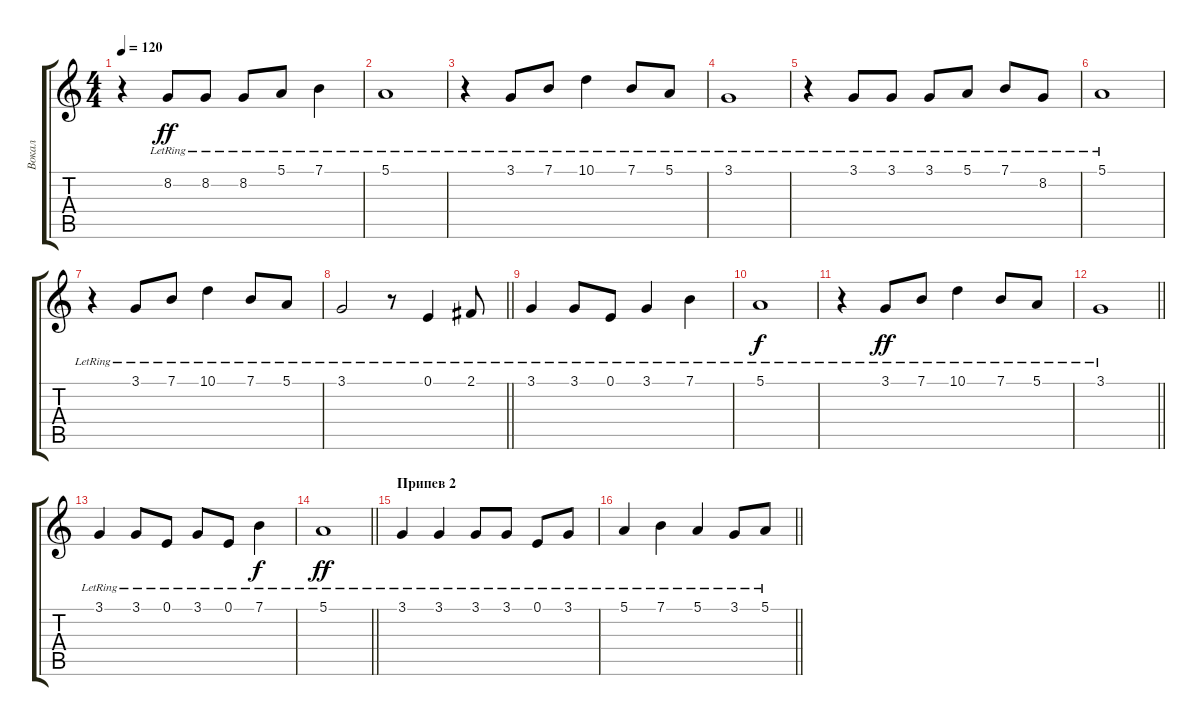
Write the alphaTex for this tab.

\track ("Вокал" "Вокал") {instrument acousticgrandpiano}
\staff {score tabs}
\tuning (E4 B3 G3 D3 A2 E2) {hide}
\ts (4 4)
\tempo 120
\clef g2
\ks c
r.4{dy ff} 8.2{lr}.8 8.2{lr}.8 8.2{lr}.8 5.1{lr}.8 7.1{lr}.4 |
5.1{lr}.1 |
r.4 3.1{lr}.8 7.1{lr}.8 10.1{lr}.4 7.1{lr}.8 5.1{lr}.8 |
3.1{lr}.1 |
r.4 3.1{lr}.8 3.1{lr}.8 3.1{lr}.8 5.1{lr}.8 7.1{lr}.8 8.2{lr}.8 |
5.1{lr}.1 |
r.4 3.1{lr}.8 7.1{lr}.8 10.1{lr}.4 7.1{lr}.8 5.1{lr}.8 |
\barLineRight lightlight
3.1{lr}.2 r.8 0.1{lr}.4 2.1{lr}.8 |
3.1{lr}.4 3.1{lr}.8 0.1{lr}.8 3.1{lr}.4 7.1{lr}.4 |
5.1{lr}.1{dy f} |
r.4 3.1{lr}.8{dy ff} 7.1{lr}.8 10.1{lr}.4 7.1{lr}.8 5.1{lr}.8 |
\barLineRight lightlight
3.1{lr}.1 |
3.1{lr}.4 3.1{lr}.8 0.1{lr}.8 3.1{lr}.8 0.1{lr}.8 7.1{lr}.4{dy f} |
\barLineRight lightlight
5.1{lr}.1{dy ff} |
\section ("" "Припев 2")
3.1{lr}.4 3.1{lr}.4 3.1{lr}.8 3.1{lr}.8 0.1{lr}.8 3.1{lr}.8 |
\barLineRight lightlight
5.1{lr}.4 7.1{lr}.4 5.1{lr}.4 3.1{lr}.8 5.1{lr}.8
